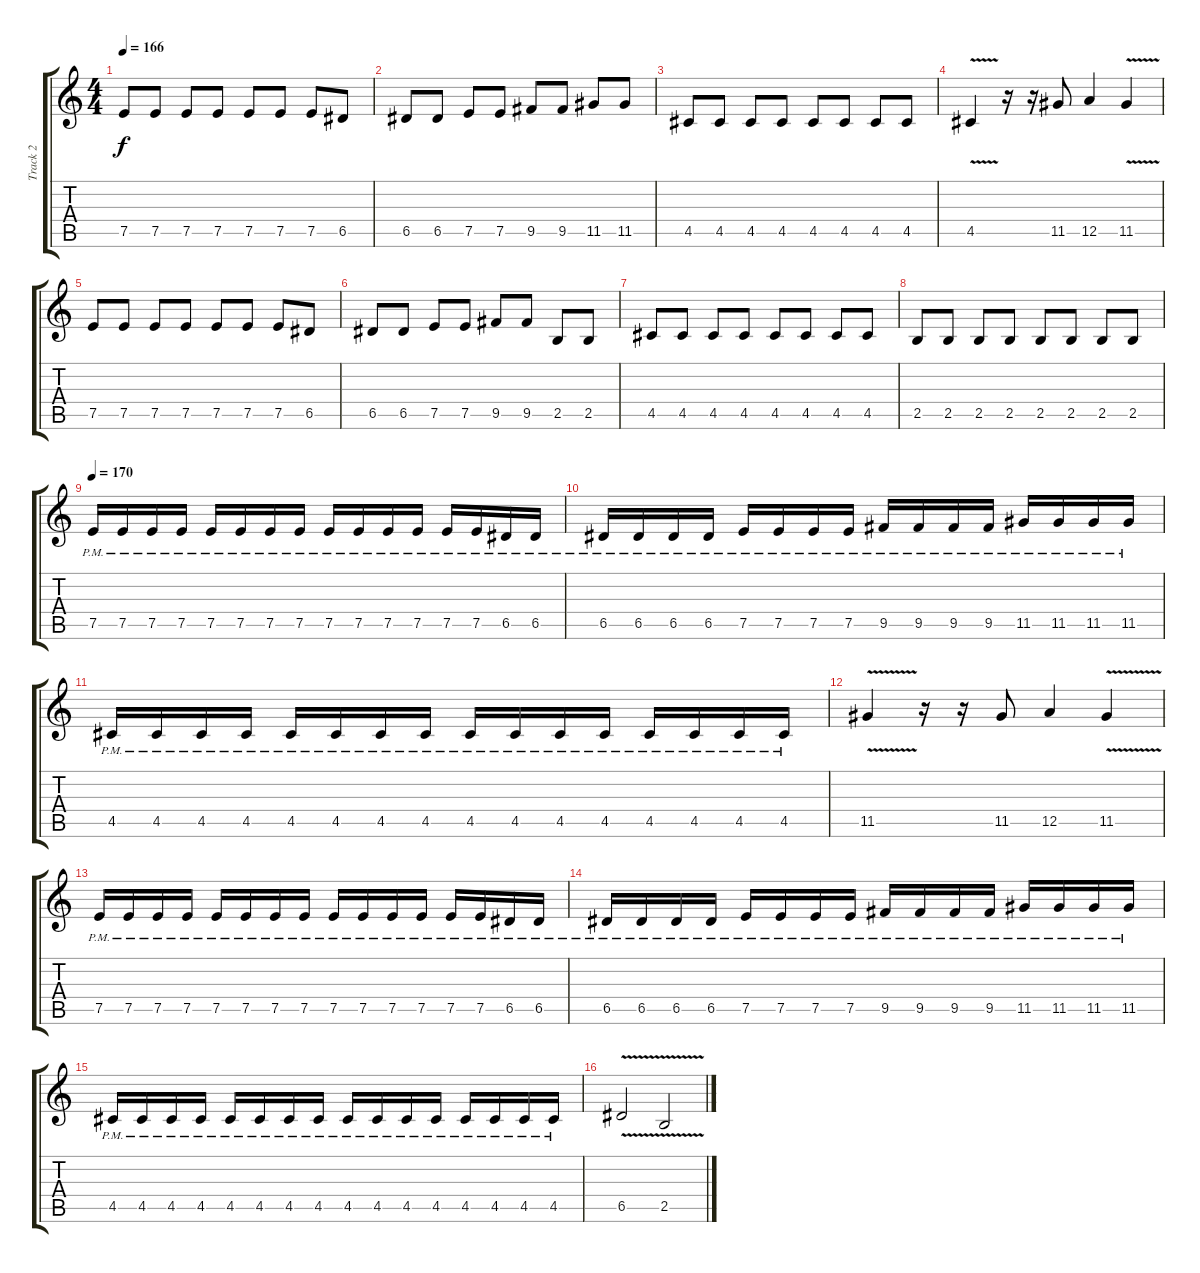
\track ("Track 2" "Track 2") {instrument distortionguitar}
\staff {score tabs}
\tuning (E4 B3 G3 D3 A2 E2) {hide}
\ts (4 4)
\tempo 166
\clef g2
\ks c
7.5.8{dy f volume 13} 7.5.8 7.5.8 7.5.8 7.5.8 7.5.8 7.5.8 6.5.8 |
6.5.8 6.5.8 7.5.8 7.5.8 9.5.8 9.5.8 11.5.8 11.5.8 |
4.5.8 4.5.8 4.5.8 4.5.8 4.5.8 4.5.8 4.5.8 4.5.8 |
4.5{v}.4 r.16 r.16 11.5.8 12.5.4 11.5{v}.4 |
7.5.8 7.5.8 7.5.8 7.5.8 7.5.8 7.5.8 7.5.8 6.5.8 |
6.5.8 6.5.8 7.5.8 7.5.8 9.5.8 9.5.8 2.5.8 2.5.8 |
4.5.8 4.5.8 4.5.8 4.5.8 4.5.8 4.5.8 4.5.8 4.5.8 |
2.5.8 2.5.8 2.5.8 2.5.8 2.5.8 2.5.8 2.5.8 2.5.8 |
\tempo 170
7.5{pm}.16 7.5{pm}.16 7.5{pm}.16 7.5{pm}.16 7.5{pm}.16 7.5{pm}.16 7.5{pm}.16 7.5{pm}.16 7.5{pm}.16 7.5{pm}.16 7.5{pm}.16 7.5{pm}.16 7.5{pm}.16 7.5{pm}.16 6.5{pm}.16 6.5{pm}.16 |
6.5{pm}.16 6.5{pm}.16 6.5{pm}.16 6.5{pm}.16 7.5{pm}.16 7.5{pm}.16 7.5{pm}.16 7.5{pm}.16 9.5{pm}.16 9.5{pm}.16 9.5{pm}.16 9.5{pm}.16 11.5{pm}.16 11.5{pm}.16 11.5{pm}.16 11.5{pm}.16 |
4.5{pm}.16 4.5{pm}.16 4.5{pm}.16 4.5{pm}.16 4.5{pm}.16 4.5{pm}.16 4.5{pm}.16 4.5{pm}.16 4.5{pm}.16 4.5{pm}.16 4.5{pm}.16 4.5{pm}.16 4.5{pm}.16 4.5{pm}.16 4.5{pm}.16 4.5{pm}.16 |
11.5{v}.4 r.16 r.16 11.5.8 12.5.4 11.5{v}.4 |
7.5{pm}.16 7.5{pm}.16 7.5{pm}.16 7.5{pm}.16 7.5{pm}.16 7.5{pm}.16 7.5{pm}.16 7.5{pm}.16 7.5{pm}.16 7.5{pm}.16 7.5{pm}.16 7.5{pm}.16 7.5{pm}.16 7.5{pm}.16 6.5{pm}.16 6.5{pm}.16 |
6.5{pm}.16 6.5{pm}.16 6.5{pm}.16 6.5{pm}.16 7.5{pm}.16 7.5{pm}.16 7.5{pm}.16 7.5{pm}.16 9.5{pm}.16 9.5{pm}.16 9.5{pm}.16 9.5{pm}.16 11.5{pm}.16 11.5{pm}.16 11.5{pm}.16 11.5{pm}.16 |
4.5{pm}.16 4.5{pm}.16 4.5{pm}.16 4.5{pm}.16 4.5{pm}.16 4.5{pm}.16 4.5{pm}.16 4.5{pm}.16 4.5{pm}.16 4.5{pm}.16 4.5{pm}.16 4.5{pm}.16 4.5{pm}.16 4.5{pm}.16 4.5{pm}.16 4.5{pm}.16 |
6.5{v}.2 2.5{v}.2
